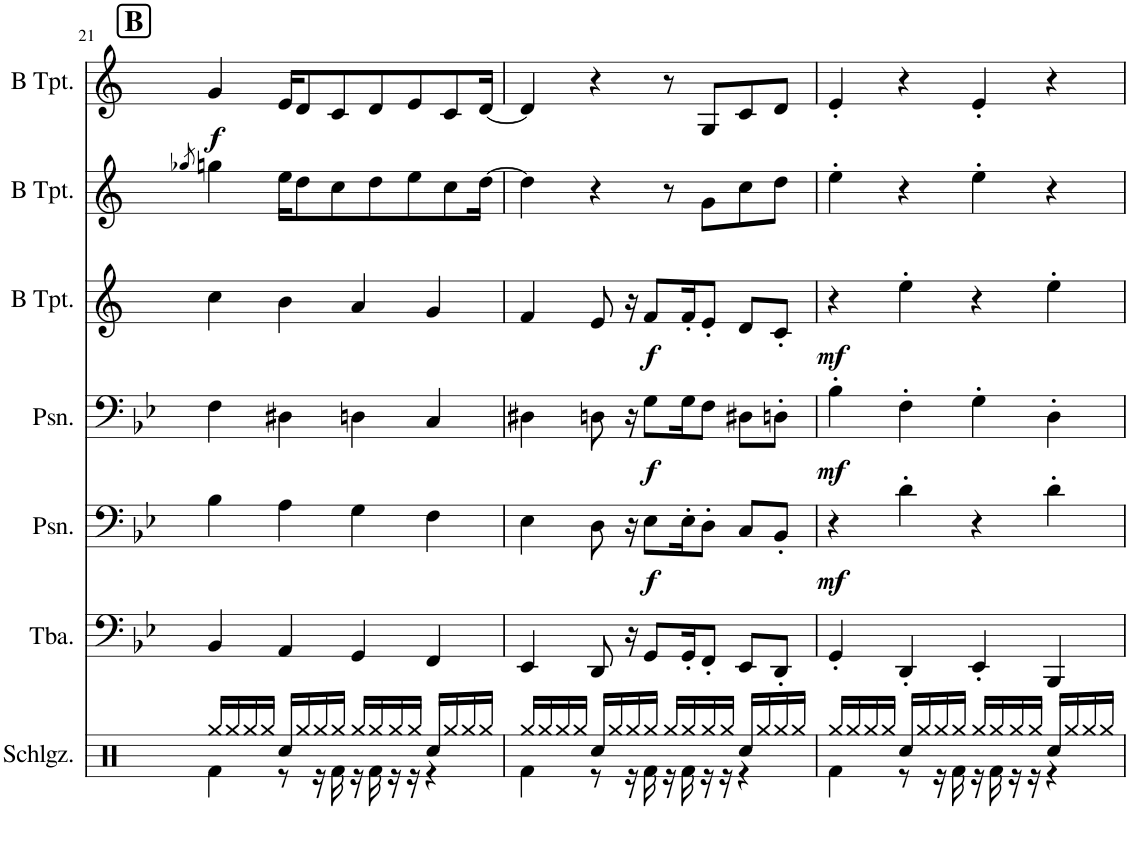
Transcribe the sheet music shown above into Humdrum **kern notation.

**kern	**kern	**kern	**dynam	**kern	**dynam	**kern	**dynam	**kern	**kern	**dynam
*part7	*part6	*part5	*part5	*part4	*part4	*part3	*part3	*part2	*part1	*part1
*staff7	*staff6	*staff5	*staff5	*staff4	*staff4	*staff3	*staff3	*staff2	*staff1	*staff1
*I"Schlagzeug	*I"Tuba	*I"Posaune	*	*I"Posaune	*	*I"Trompete in B	*	*I"Trompete in B	*I"Trompete in B	*
*I'Schlgz.	*I'Tba.	*I'Psn.	*	*I'Psn.	*	*	*	*	*	*
!!LO:PB:g=z
*clefX	*clefF4	*clefF4	*	*clefF4	*	*clefG2	*	*clefG2	*clefG2	*
*	*	*	*	*	*	*Trd1c2	*	*Trd1c2	*Trd1c2	*
*k[]	*k[b-e-]	*k[b-e-]	*	*k[b-e-]	*	*k[]	*	*k[]	*k[]	*
*M4/4	*M4/4	*M4/4	*	*M4/4	*	*M4/4	*	*M4/4	*M4/4	*
!!LO:REH:place=s1:a:B:cj:fs=14:t=B
=21	=21	=21	=21	=21	=21	=21	=21	=21	=21	=21
.	.	.	.	.	.	.	.	8qgg-X/	.	.
*^	*	*	*	*	*	*	*	*	*	*
!	!	!	!	!	!	!	!	!	!	!	!LO:DY:b
16Rgg/LL	4Rf\	4BB-/	4B-\	.	4F\	.	4cc\	.	4ggn\	4g/	f
16Rgg/	.	.	.	.	.	.	.	.	.	.	.
16Rgg/	.	.	.	.	.	.	.	.	.	.	.
16Rgg/JJ	.	.	.	.	.	.	.	.	.	.	.
16Rcc/LL	8r	4AA/	4A\	.	4D#X\	.	4b\	.	16ee\KL	16e/KL	.
16Rgg/	.	.	.	.	.	.	.	.	8dd\	8d/	.
16Rgg/	16r	.	.	.	.	.	.	.	.	.	.
16Rgg/JJ	16Rf\	.	.	.	.	.	.	.	8cc\	8c/	.
16Rgg/LL	16r	4GG/	4G\	.	4Dn\	.	4a/	.	.	.	.
16Rgg/	16Rf\	.	.	.	.	.	.	.	8dd\	8d/	.
16Rgg/	16r	.	.	.	.	.	.	.	.	.	.
16Rgg/JJ	16r	.	.	.	.	.	.	.	8ee\	8e/	.
16Rcc/LL	4r	4FF/	4F\	.	4C/	.	4g/	.	.	.	.
16Rgg/	.	.	.	.	.	.	.	.	8cc\	8c/	.
16Rgg/	.	.	.	.	.	.	.	.	.	.	.
16Rgg/JJ	.	.	.	.	.	.	.	.	[16dd\Jk	[16d/Jk	.
=22	=22	=22	=22	=22	=22	=22	=22	=22	=22	=22	=22
16Rgg/LL	4Rf\	4EE-/	4E-\	.	4D#X\	.	4f/	.	4dd\]	4d/]	.
16Rgg/	.	.	.	.	.	.	.	.	.	.	.
16Rgg/	.	.	.	.	.	.	.	.	.	.	.
16Rgg/JJ	.	.	.	.	.	.	.	.	.	.	.
16Rcc/LL	8r	8DD/	8D\	.	8Dn\	.	8e/	.	4r	4r	.
16Rgg/	.	.	.	.	.	.	.	.	.	.	.
16Rgg/	16r	16r	16r	.	16r	.	16r	.	.	.	.
!	!	!	!	!LO:DY:b	!	!LO:DY:b	!	!LO:DY:b	!	!	!
16Rgg/JJ	16Rf\	8GG/L	8E-\L	f	8G\L	f	8f/L	f	.	.	.
16Rgg/LL	16r	.	.	.	.	.	.	.	8r	8r	.
16Rgg/	16Rf\	16GG'/K	16E-'\K	.	16G\K	.	16f'/K	.	.	.	.
16Rgg/	16r	8FF'/J	8D'\J	.	8F\J	.	8e'/J	.	8g\L	8G/L	.
16Rgg/JJ	16r	.	.	.	.	.	.	.	.	.	.
16Rcc/LL	4r	8EE-/L	8C/L	.	8D#X\L	.	8d/L	.	8cc\	8c/	.
16Rgg/	.	.	.	.	.	.	.	.	.	.	.
16Rgg/	.	8DD'/J	8BB-'/J	.	8Dn'\J	.	8c'/J	.	8dd\J	8d/J	.
16Rgg/JJ	.	.	.	.	.	.	.	.	.	.	.
=23	=23	=23	=23	=23	=23	=23	=23	=23	=23	=23	=23
!	!	!	!	!LO:DY:b	!	!LO:DY:b	!	!LO:DY:b	!	!	!
16Rgg/LL	4Rf\	4GG'/	4r	mf	4B-'\	mf	4r	mf	4ee'\	4e'/	.
16Rgg/	.	.	.	.	.	.	.	.	.	.	.
16Rgg/	.	.	.	.	.	.	.	.	.	.	.
16Rgg/JJ	.	.	.	.	.	.	.	.	.	.	.
16Rcc/LL	8r	4DD'/	4d'\	.	4F'\	.	4ee'\	.	4r	4r	.
16Rgg/	.	.	.	.	.	.	.	.	.	.	.
16Rgg/	16r	.	.	.	.	.	.	.	.	.	.
16Rgg/JJ	16Rf\	.	.	.	.	.	.	.	.	.	.
16Rgg/LL	16r	4EE-'/	4r	.	4G'\	.	4r	.	4ee'\	4e'/	.
16Rgg/	16Rf\	.	.	.	.	.	.	.	.	.	.
16Rgg/	16r	.	.	.	.	.	.	.	.	.	.
16Rgg/JJ	16r	.	.	.	.	.	.	.	.	.	.
16Rcc/LL	4r	4BBB-/	4d'\	.	4D'\	.	4ee'\	.	4r	4r	.
16Rgg/	.	.	.	.	.	.	.	.	.	.	.
16Rgg/	.	.	.	.	.	.	.	.	.	.	.
16Rgg/JJ	.	.	.	.	.	.	.	.	.	.	.
*v	*v	*	*	*	*	*	*	*	*	*	*
=	=	=	=	=	=	=	=	=	=	=
*-	*-	*-	*-	*-	*-	*-	*-	*-	*-	*-
